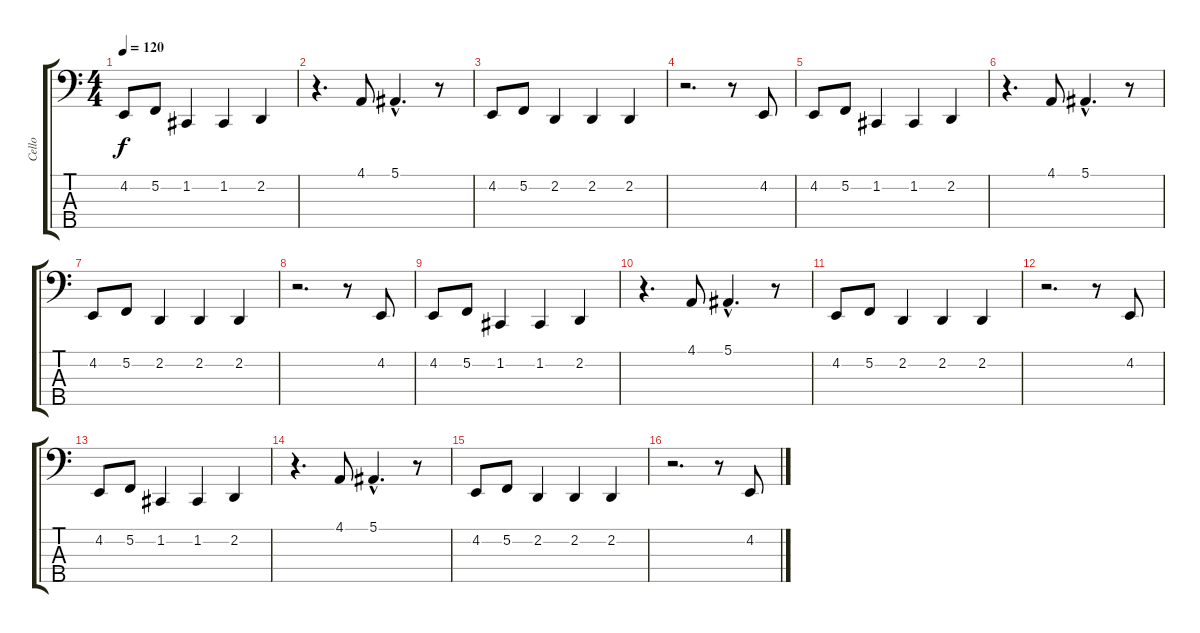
\track ("Cello" "Cello") {instrument cello}
\staff {score tabs}
\tuning (F2 C2 G1 D1 A0) {hide}
\ts (4 4)
\tempo 120
\clef f4
\ks c
4.2.8{dy f} 5.2.8 1.2.4 1.2.4 2.2.4 |
r.4{d} 4.1.8 5.1{hac}.4{d} r.8 |
4.2.8 5.2.8 2.2.4 2.2.4 2.2.4 |
r.2{d} r.8 4.2.8 |
4.2.8 5.2.8 1.2.4 1.2.4 2.2.4 |
r.4{d} 4.1.8 5.1{hac}.4{d} r.8 |
4.2.8 5.2.8 2.2.4 2.2.4 2.2.4 |
r.2{d} r.8 4.2.8 |
4.2.8 5.2.8 1.2.4 1.2.4 2.2.4 |
r.4{d} 4.1.8 5.1{hac}.4{d} r.8 |
4.2.8 5.2.8 2.2.4 2.2.4 2.2.4 |
r.2{d} r.8 4.2.8 |
4.2.8 5.2.8 1.2.4 1.2.4 2.2.4 |
r.4{d} 4.1.8 5.1{hac}.4{d} r.8 |
4.2.8 5.2.8 2.2.4 2.2.4 2.2.4 |
r.2{d} r.8 4.2.8
